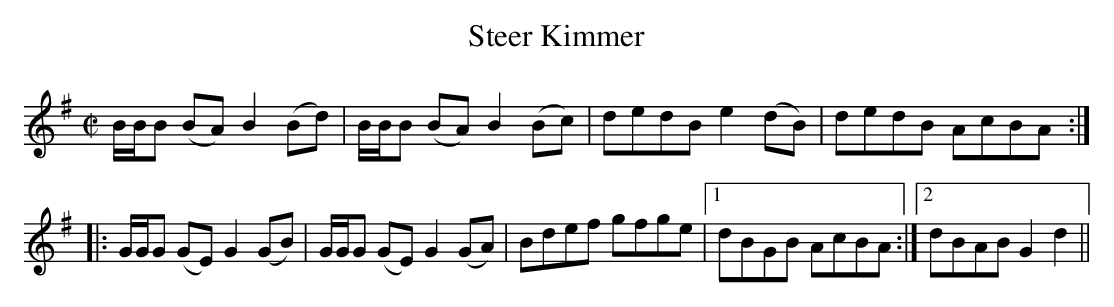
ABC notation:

X:1
T:Steer Kimmer
M:C|
L:1/8
K:G
B/B/B (BA) B2 (Bd)|B/B/B (BA) B2 (Bc)|dedB e2 (dB)|dedB AcBA:|
|:G/G/G (GE) G2 (GB)|G/G/G (GE) G2 (GA)|Bdef gfge|1 dBGB AcBA:|2 dBAB G2d2||
